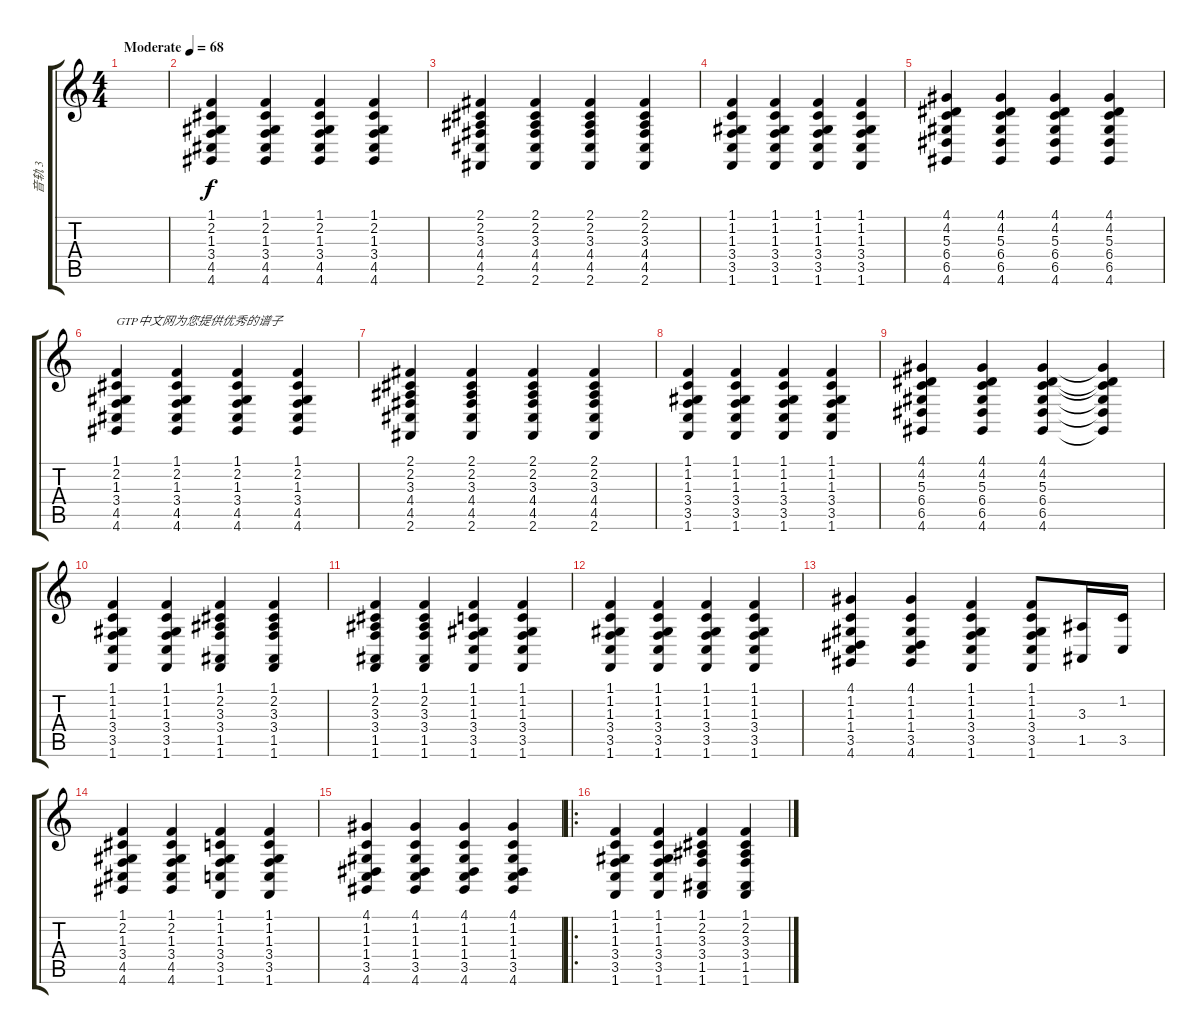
\track ("音轨 3" "音轨 3") {instrument acousticgrandpiano}
\staff {score tabs}
\tuning (E4 B3 G3 D3 A2 E2) {hide}
\ts (4 4)
\tempo (68 "Moderate")
\clef g2
\ks c
|
(1.1 2.2 1.3 3.4 4.5 4.6).4 (1.1 2.2 1.3 3.4 4.5 4.6).4 (1.1 2.2 1.3 3.4 4.5 4.6).4 (1.1 2.2 1.3 3.4 4.5 4.6).4 |
(2.1 2.2 3.3 4.4 4.5 2.6).4 (2.1 2.2 3.3 4.4 4.5 2.6).4 (2.1 2.2 3.3 4.4 4.5 2.6).4 (2.1 2.2 3.3 4.4 4.5 2.6).4 |
(1.1 1.2 1.3 3.4 3.5 1.6).4 (1.1 1.2 1.3 3.4 3.5 1.6).4 (1.1 1.2 1.3 3.4 3.5 1.6).4 (1.1 1.2 1.3 3.4 3.5 1.6).4 |
(4.1 4.2 5.3 6.4 6.5 4.6).4 (4.1 4.2 5.3 6.4 6.5 4.6).4 (4.1 4.2 5.3 6.4 6.5 4.6).4 (4.1 4.2 5.3 6.4 6.5 4.6).4 |
(1.1 2.2 1.3 3.4 4.5 4.6).4{txt "GTP中文网为您提供优秀的谱子"} (1.1 2.2 1.3 3.4 4.5 4.6).4 (1.1 2.2 1.3 3.4 4.5 4.6).4 (1.1 2.2 1.3 3.4 4.5 4.6).4 |
(2.1 2.2 3.3 4.4 4.5 2.6).4 (2.1 2.2 3.3 4.4 4.5 2.6).4 (2.1 2.2 3.3 4.4 4.5 2.6).4 (2.1 2.2 3.3 4.4 4.5 2.6).4 |
(1.1 1.2 1.3 3.4 3.5 1.6).4 (1.1 1.2 1.3 3.4 3.5 1.6).4 (1.1 1.2 1.3 3.4 3.5 1.6).4 (1.1 1.2 1.3 3.4 3.5 1.6).4 |
(4.1 4.2 5.3 6.4 6.5 4.6).4 (4.1 4.2 5.3 6.4 6.5 4.6).4 (4.1 4.2 5.3 6.4 6.5 4.6).4 (4.1{t} 4.2{t} 5.3{t} 6.4{t} 6.5{t} 4.6{t}).4 |
(1.1 1.2 1.3 3.4 3.5 1.6).4 (1.1 1.2 1.3 3.4 3.5 1.6).4 (1.1 2.2 3.3 3.4 1.5 1.6).4 (1.1 2.2 3.3 3.4 1.5 1.6).4 |
(1.1 2.2 3.3 3.4 1.5 1.6).4 (1.1 2.2 3.3 3.4 1.5 1.6).4 (1.1 1.2 1.3 3.4 3.5 1.6).4 (1.1 1.2 1.3 3.4 3.5 1.6).4 |
(1.1 1.2 1.3 3.4 3.5 1.6).4 (1.1 1.2 1.3 3.4 3.5 1.6).4 (1.1 1.2 1.3 3.4 3.5 1.6).4 (1.1 1.2 1.3 3.4 3.5 1.6).4 |
(4.1 1.2 1.3 1.4 3.5 4.6).4 (4.1 1.2 1.3 1.4 3.5 4.6).4 (1.1 1.2 1.3 3.4 3.5 1.6).4 (1.1 1.2 1.3 3.4 3.5 1.6).8 (3.3 1.5).16 (1.2 3.5).16 |
(1.1 2.2 1.3 3.4 4.5 4.6).4 (1.1 2.2 1.3 3.4 4.5 4.6).4 (1.1 1.2 1.3 3.4 3.5 1.6).4 (1.1 1.2 1.3 3.4 3.5 1.6).4 |
(4.1 1.2 1.3 1.4 3.5 4.6).4 (4.1 1.2 1.3 1.4 3.5 4.6).4 (4.1 1.2 1.3 1.4 3.5 4.6).4 (4.1 1.2 1.3 1.4 3.5 4.6).4 |
\ro
(1.1 1.2 1.3 3.4 3.5 1.6).4 (1.1 1.2 1.3 3.4 3.5 1.6).4 (1.1 2.2 3.3 3.4 1.5 1.6).4 (1.1 2.2 3.3 3.4 1.5 1.6).4
